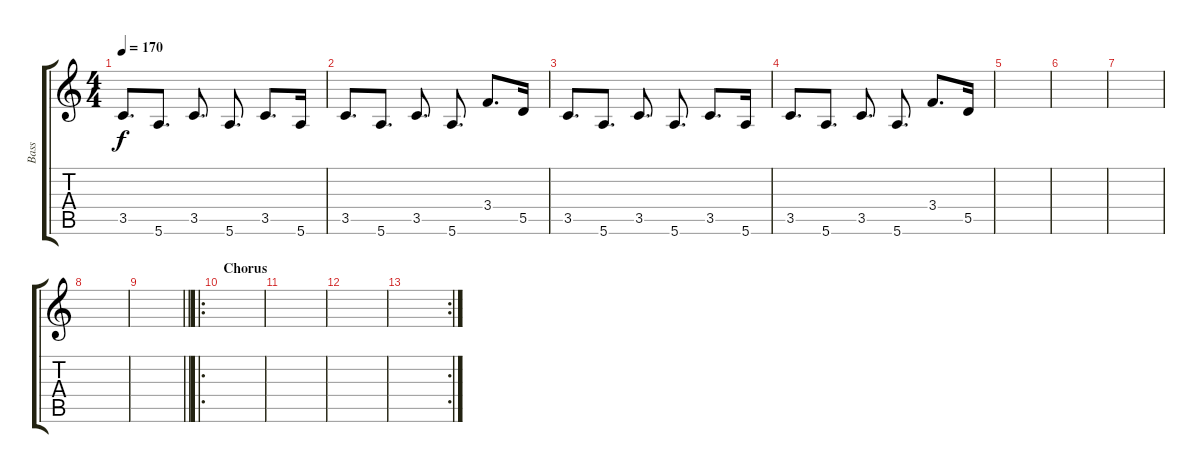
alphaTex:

\track ("Bass" "Bass") {instrument electricbassfinger}
\staff {score tabs}
\tuning (E4 B3 G3 D3 A2 E2) {hide}
\ts (4 4)
\tempo 170
\clef g2
\ks c
3.5.8{d dy f} 5.6.8{d} 3.5.8{d} 5.6.8{d} 3.5.8{d} 5.6.16 |
3.5.8{d} 5.6.8{d} 3.5.8{d} 5.6.8{d} 3.4.8{d} 5.5.16 |
3.5.8{d} 5.6.8{d} 3.5.8{d} 5.6.8{d} 3.5.8{d} 5.6.16 |
3.5.8{d} 5.6.8{d} 3.5.8{d} 5.6.8{d} 3.4.8{d} 5.5.16 |
|
|
|
|
\barLineRight lightlight
|
\ro
\section ("" "Chorus")
|
|
|
\rc 2
